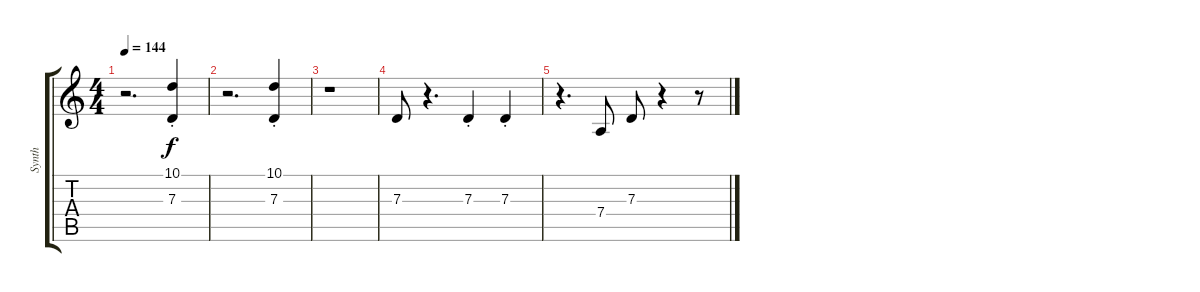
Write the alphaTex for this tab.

\track ("Synth" "Synth") {instrument brasssection}
\staff {score tabs}
\tuning (E4 B3 G3 D3 A2 E2) {hide}
\ts (4 4)
\tempo 144
\clef g2
\ks c
r.2{d dy p} (10.1{st} 7.3{st}).4{dy f} |
r.2{d} (10.1{st} 7.3{st}).4 |
r.1 |
7.3.8 r.4{d} 7.3{st}.4 7.3{st}.4 |
r.4{d} 7.4.8 7.3.8 r.4 r.8
